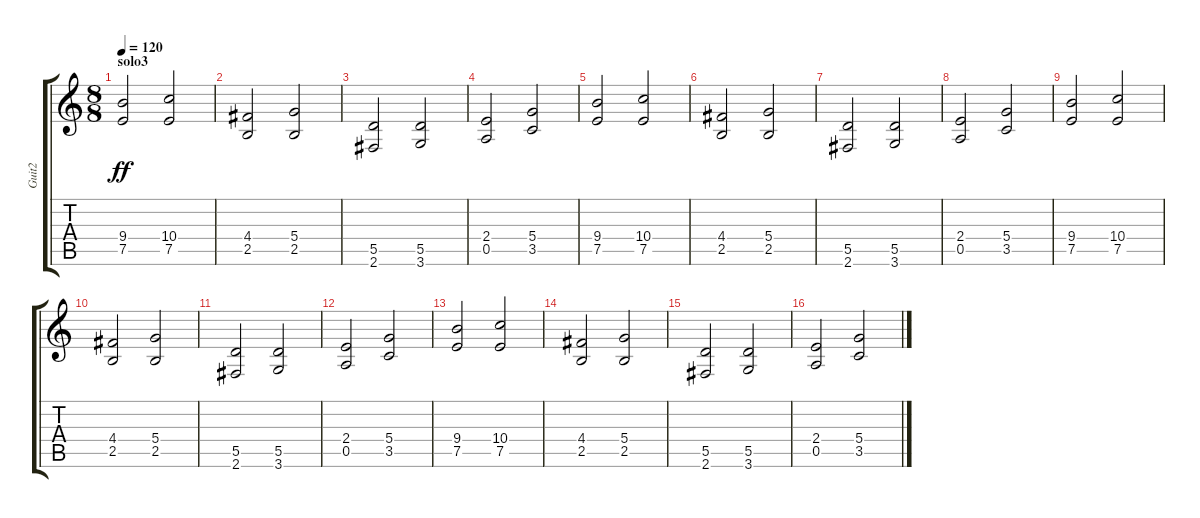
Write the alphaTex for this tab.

\track ("Guit2" "Guit2") {instrument overdrivenguitar}
\staff {score tabs}
\tuning (E4 B3 G3 D3 A2 E2) {hide}
\ts (8 8)
\section ("" "solo3")
\tempo 120
\clef g2
\ks c
(9.4 7.5).2{dy ff balance 8} (10.4 7.5).2 |
(4.4 2.5).2 (5.4 2.5).2 |
(5.5 2.6).2 (5.5 3.6).2 |
(2.4 0.5).2 (5.4 3.5).2 |
(9.4 7.5).2{balance 8} (10.4 7.5).2 |
(4.4 2.5).2 (5.4 2.5).2 |
(5.5 2.6).2 (5.5 3.6).2 |
(2.4 0.5).2 (5.4 3.5).2 |
(9.4 7.5).2{balance 8} (10.4 7.5).2 |
(4.4 2.5).2 (5.4 2.5).2 |
(5.5 2.6).2 (5.5 3.6).2 |
(2.4 0.5).2 (5.4 3.5).2 |
(9.4 7.5).2{balance 8} (10.4 7.5).2 |
(4.4 2.5).2 (5.4 2.5).2 |
(5.5 2.6).2 (5.5 3.6).2 |
(2.4 0.5).2 (5.4 3.5).2
